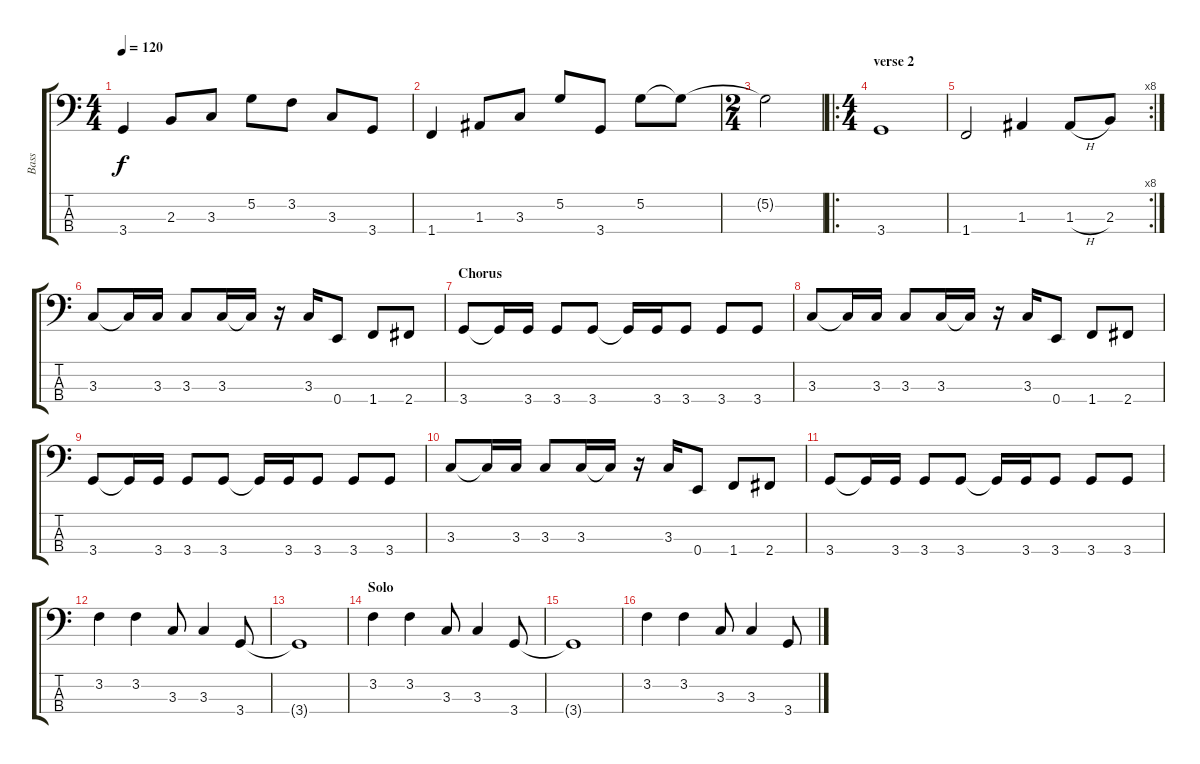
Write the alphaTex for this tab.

\track ("Bass" "Bass") {instrument electricbassfinger}
\staff {score tabs}
\tuning (G2 D2 A1 E1) {hide}
\ts (4 4)
\tempo 120
\clef f4
\ks c
3.4.4{dy f} 2.3.8 3.3.8 5.2.8 3.2.8 3.3.8 3.4.8 |
1.4.4 1.3.8 3.3.8 5.2.8 3.4.8 5.2.8 5.2{t}.8 |
\ts (2 4)
5.2{t}.2 |
\ro
\ts (4 4)
\section ("" "verse 2")
3.4.1 |
\rc 8
1.4.2 1.3.4 1.3{h}.8 2.3.8 |
3.3.8 3.3{t}.16 3.3.16 3.3.8 3.3.16 3.3{t}.16 r.16 3.3.16 0.4.8 1.4.8 2.4.8 |
\section ("" "Chorus")
3.4.8 3.4{t}.16 3.4.16 3.4.8 3.4.8 3.4{t}.16 3.4.16 3.4.8 3.4.8 3.4.8 |
3.3.8 3.3{t}.16 3.3.16 3.3.8 3.3.16 3.3{t}.16 r.16 3.3.16 0.4.8 1.4.8 2.4.8 |
3.4.8 3.4{t}.16 3.4.16 3.4.8 3.4.8 3.4{t}.16 3.4.16 3.4.8 3.4.8 3.4.8 |
3.3.8 3.3{t}.16 3.3.16 3.3.8 3.3.16 3.3{t}.16 r.16 3.3.16 0.4.8 1.4.8 2.4.8 |
3.4.8 3.4{t}.16 3.4.16 3.4.8 3.4.8 3.4{t}.16 3.4.16 3.4.8 3.4.8 3.4.8 |
3.2.4 3.2.4 3.3.8 3.3.4 3.4.8 |
3.4{t}.1 |
\section ("" "Solo")
3.2.4 3.2.4 3.3.8 3.3.4 3.4.8 |
3.4{t}.1 |
3.2.4 3.2.4 3.3.8 3.3.4 3.4.8
